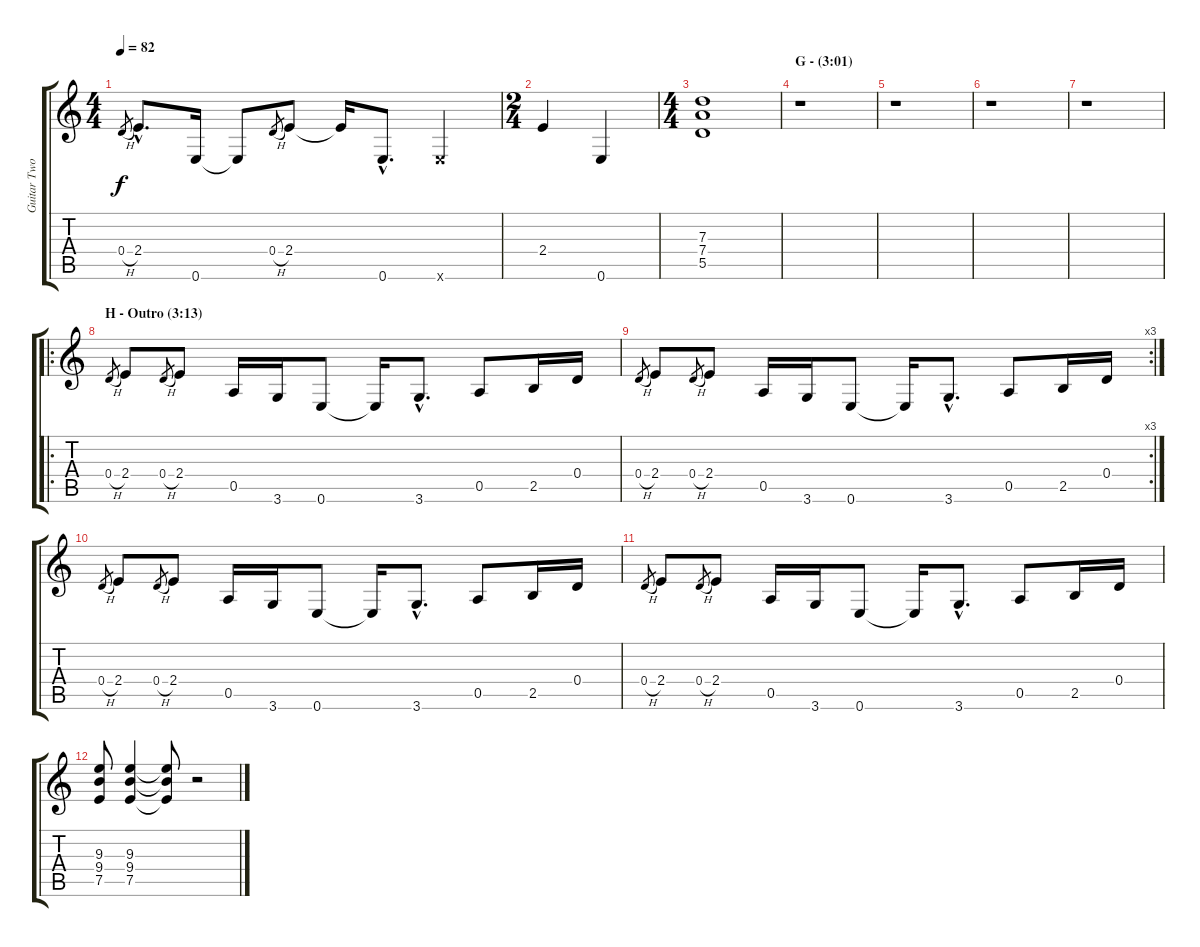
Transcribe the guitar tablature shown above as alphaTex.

\track ("Guitar Two" "Guitar Two") {instrument distortionguitar}
\staff {score tabs}
\tuning (E4 B3 G3 D3 A2 E2) {hide}
\ts (4 4)
\tempo 82
\clef g2
\ks c
0.4{h}.8{gr dy f} 2.4{hac}.8{d} 0.6.16 0.6{t}.8 0.4{h}.8{gr} 2.4.8 2.4{t}.16 0.6{hac}.8{d} 0.6{x}.4 |
\ts (2 4)
2.4.4 0.6.4 |
\ts (4 4)
(7.3 7.4 5.5).1 |
\section ("" "G - (3:01)")
r.1 |
r.1 |
r.1 |
r.1 |
\ro
\section ("" "H - Outro (3:13)")
0.4{h}.8{gr} 2.4.8 0.4{h}.8{gr} 2.4.8 0.5.16 3.6.16 0.6.8 0.6{t}.16 3.6{hac}.8{d} 0.5.8 2.5.16 0.4.16 |
\rc 3
0.4{h}.8{gr} 2.4.8 0.4{h}.8{gr} 2.4.8 0.5.16 3.6.16 0.6.8 0.6{t}.16 3.6{hac}.8{d} 0.5.8 2.5.16 0.4.16 |
0.4{h}.8{gr} 2.4.8 0.4{h}.8{gr} 2.4.8 0.5.16 3.6.16 0.6.8 0.6{t}.16 3.6{hac}.8{d} 0.5.8 2.5.16 0.4.16 |
0.4{h}.8{gr} 2.4.8 0.4{h}.8{gr} 2.4.8 0.5.16 3.6.16 0.6.8 0.6{t}.16 3.6{hac}.8{d} 0.5.8 2.5.16 0.4.16 |
(9.3 9.4 7.5).8 (9.3 9.4 7.5).4 (9.3{t} 9.4{t} 7.5{t}).8 r.2
